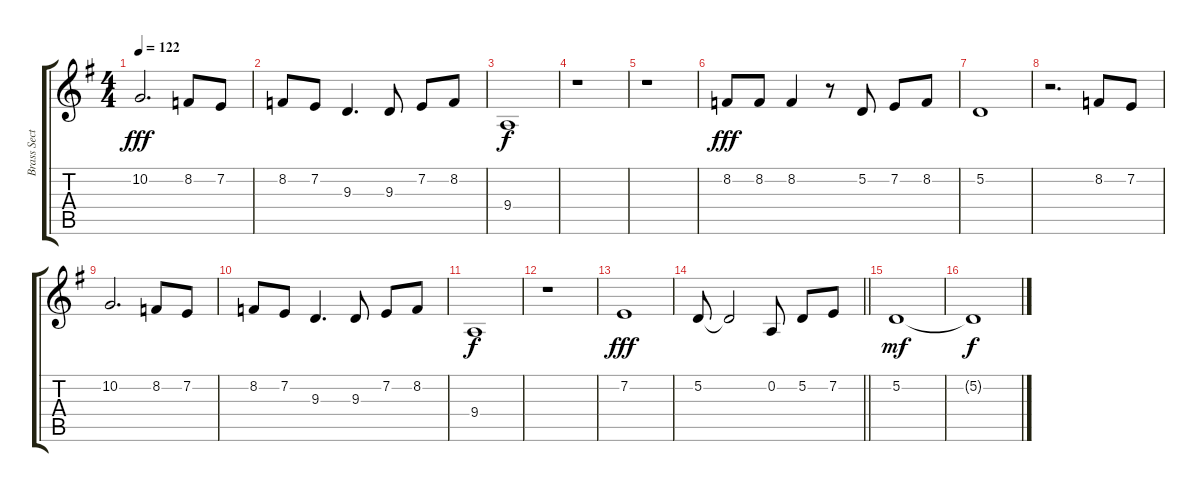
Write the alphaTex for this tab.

\track ("Brass Section" "Brass Sect") {instrument frenchhorn}
\staff {score tabs}
\tuning (D4 A3 F3 C3 G2 D2) {hide}
\ts (4 4)
\tempo 122
\clef g2
\ks g
10.2.2{d dy fff} 8.2.8 7.2.8 |
8.2.8 7.2.8 9.3.4{d} 9.3.8 7.2.8 8.2.8 |
9.4.1{dy f} |
r.1 |
r.1 |
8.2.8{dy fff} 8.2.8 8.2.4 r.8 5.2.8 7.2.8 8.2.8 |
5.2.1 |
r.2{d} 8.2.8 7.2.8 |
10.2.2{d} 8.2.8 7.2.8 |
8.2.8 7.2.8 9.3.4{d} 9.3.8 7.2.8 8.2.8 |
9.4.1{dy f} |
r.1 |
7.2.1{dy fff} |
\barLineRight lightlight
5.2.8 5.2{t}.2 0.2.8 5.2.8 7.2.8 |
5.2.1{dy mf} |
5.2{t}.1{dy f}
